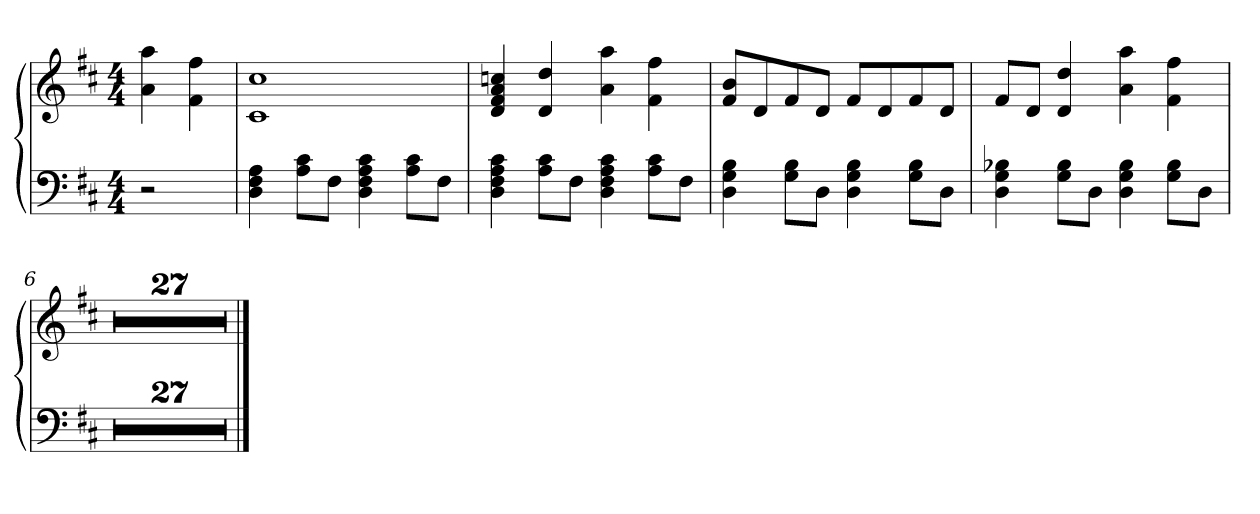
**kern	**kern
*part1	*part1
*staff2	*staff1
*clefF4	*clefG2
*k[f#c#]	*k[f#c#]
*M4/4	*M4/4
=1	=1
2r	4a 4aa
.	4f# 4ff#
=2	=2
4D 4F# 4A	1c# 1cc#
8A 8c#L	.
8F#J	.
4D 4F# 4A 4c#	.
8A 8c#L	.
8F#J	.
=3	=3
4D 4F# 4A 4c#	4d 4f# 4a 4ccn
8A 8c#L	4d 4dd
8F#J	.
4D 4F# 4A 4c#	4a 4aa
8A 8c#L	4f# 4ff#
8F#J	.
=4	=4
4D 4G 4B	8f# 8bL
.	8d
8G 8BL	8f#
8DJ	8dJ
4D 4G 4B	8f#L
.	8d
8G 8BL	8f#
8DJ	8dJ
=5	=5
4D 4G 4B-X	8f#L
.	8dJ
8G 8B-L	4d 4dd
8DJ	.
4D 4G 4B-	4a 4aa
8G 8B-L	4f# 4ff#
8DJ	.
!!LO:LB:g=z
=6	=6
1r	1r
=7	=7
1r	1r
=8	=8
1r	1r
=9	=9
1r	1r
=10	=10
1r	1r
=11	=11
1r	1r
=12	=12
1r	1r
=13	=13
1r	1r
=14	=14
1r	1r
=15	=15
1r	1r
!!LO:LB:g=z
=16	=16
1r	1r
=17	=17
1r	1r
=18	=18
1r	1r
=19	=19
1r	1r
=20	=20
1r	1r
=21	=21
1r	1r
=22	=22
1r	1r
=23	=23
1r	1r
=24	=24
1r	1r
=25	=25
1r	1r
!!LO:LB:g=z
=26	=26
1r	1r
=27	=27
1r	1r
=28	=28
1r	1r
=29	=29
1r	1r
=30	=30
1r	1r
=31	=31
1r	1r
=32	=32
1r	1r
==	==
*-	*-
